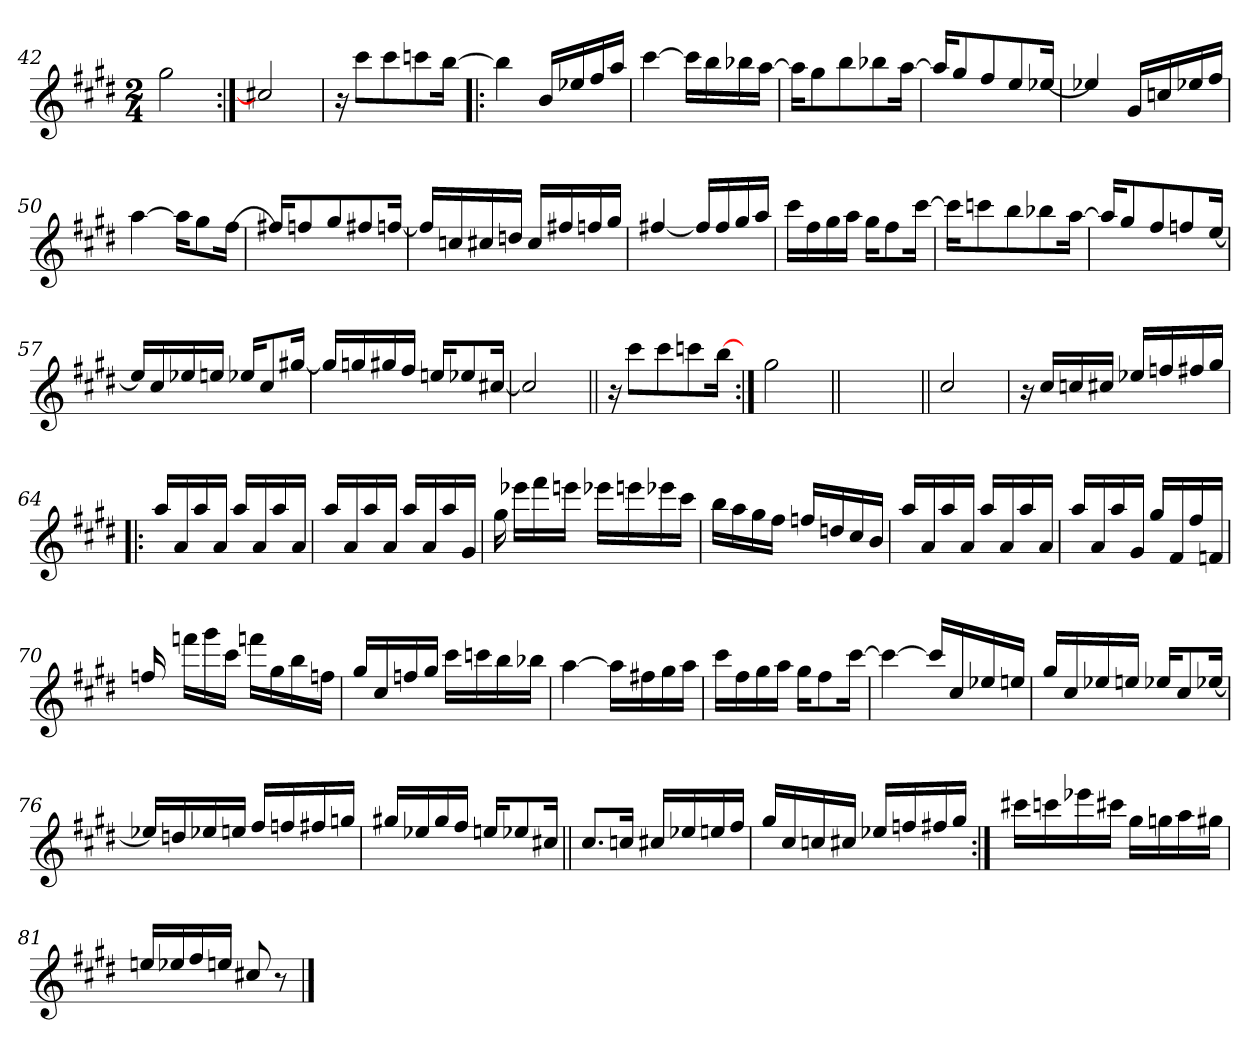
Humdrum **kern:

**kern
*part1
*staff1
*clefG2
*k[f#c#g#d#]
*E:
*M2/4
=42
2gg#\
=43:|!
2cc#X/]
=44
16r
8ccc#\L
8ccc#\
8cccn\
[16bb\Jk
!!LO:LB:g=z
=45!|:
4bb\]
16b/LL
16ee-X/
16ff#/
16aa/JJ
=46
[4ccc#\
16ccc#\LL]
16bb\
16bb-X\
[16aa\JJ
=47
16aa\KL]
8gg#\
8bb\
8bb-X\
[16aa\Jk
=48
16aa/KL]
8gg#/
8ff#/
8ee/
[16ee-X/Jk
=49
4ee-X/]
16g#/LL
16ccn/
16ee-X/
16ff#/JJ
=50
[4aa\
16aa\KL]
8gg#\
[16ff#\Jk
!!LO:PB:g=z
=51
16ff#X/KL]
8ffn/
8gg#/
8ff#X/
[16ffn/Jk
=52
16ff/LL]
16ccn/
16cc#X/
16ddn/JJ
16cc#/LL
16ff#X/
16ffn/
16gg#/JJ
=53
[4ff#X/
16ff#/LL]
16ff#/
16gg#/
16aa/JJ
=54
16ccc#\LL
16ff#\
16gg#\
16aa\JJ
16gg#\KL
8ff#\
[16ccc#\Jk
=55
16ccc#\KL]
8cccn\
8bb\
8bb-X\
[16aa\Jk
=56
16aa/KL]
8gg#/
8ff#/
8ffn/
[16ee/Jk
!!LO:LB:g=z
=57
16een/LL]
16cc#/
16ee-X/
16een/JJ
16ee-X/KL
8cc#/
[16gg#X/Jk
=58
16gg#/LL]
16ggn/
16gg#X/
16ff#/JJ
16een/KL
8ee-X/
[16cc#X/Jk
=59
2cc#/]
=60||
16r
8ccc#\L
8ccc#\
8cccn\
[16bb\Jk
=61:|!
2gg#\
=61X611||
2ryy
!!LO:LB:g=z
=62||
2cc#/
=63
16r
16cc#/LL
16ccn/
16cc#X/JJ
16ee-X/LL
16ffn/
16ff#X/
16gg#/JJ
=64!|:
16aa/LL
16a/
16aa/
16a/JJ
16aa/LL
16a/
16aa/
16a/JJ
=65
16aa/LL
16a/
16aa/
16a/JJ
16aa/LL
16a/
16aa/
16g#/JJ
=66
16gg#\
16eee-X!\LL
16fff#!\
16eeen!\JJ
16eee-X!\LL
16eeen!\
16eee-X!\
16ccc#!\JJ
!!LO:LB:g=z
=67
16bb!\LL
16aa!\
16gg#!\
16ff#!\JJ
16ffn!/LL
16ddn!/
16cc#!/
16b!/JJ
=68
16aa/LL
16a/
16aa/
16a/JJ
16aa/LL
16a/
16aa/
16a/JJ
=69
16aa/LL
16a/
16aa/
16g#/JJ
16gg#/LL
16f#/
16ff#/
16fn/JJ
=70
16ffn/
16fffn!\LL
16ggg#!\
16ccc#!\JJ
16fffn!\LL
16gg#!\
16bb!\
16ffn!\JJ
=71
16gg#!/LL
16cc#!/
16ffn!/
16gg#!/JJ
16ccc#!\LL
16cccn!\
16bb!\
16bb-X!\JJ
!!LO:LB:g=z
=72
[4aa\
16aa\LL]
16ff#X\
16gg#\
16aa\JJ
=73
16ccc#\LL
16ff#\
16gg#\
16aa\JJ
16gg#\KL
8ff#\
[16ccc#\Jk
=74
4ccc#\_
16ccc#/LL]
16cc#/
16ee-X/
16een/JJ
=75
16gg#/LL
16cc#/
16ee-X/
16een/JJ
16ee-X/KL
8cc#/
[16ee-X/Jk
=76
16ee-X/LL]
16ddn/
16ee-X/
16een/JJ
16ff#/LL
16ffn/
16ff#X/
16ggn/JJ
!!LO:LB:g=z
=77
16gg#X/LL
16ee-X/
16gg#/
16ff#/JJ
16een/KL
8ee-X/
16cc#X/Jk
=78||
8.cc#/L
16ccn/Jk
16cc#X/LL
16ee-X/
16een/
16ff#/JJ
=79
16gg#/LL
16cc#/
16ccn/
16cc#X/JJ
16ee-X/LL
16ffn/
16ff#X/
16gg#/JJ
=80:|!
16ccc#X\LL
16cccn\
16eee-X\
16ccc#X\JJ
16gg#\LL
16ggn\
16aa\
16gg#X\JJ
=81
16een/LL
16ee-X/
16ff#/
16een/JJ
8cc#X/
8r
==
*-
